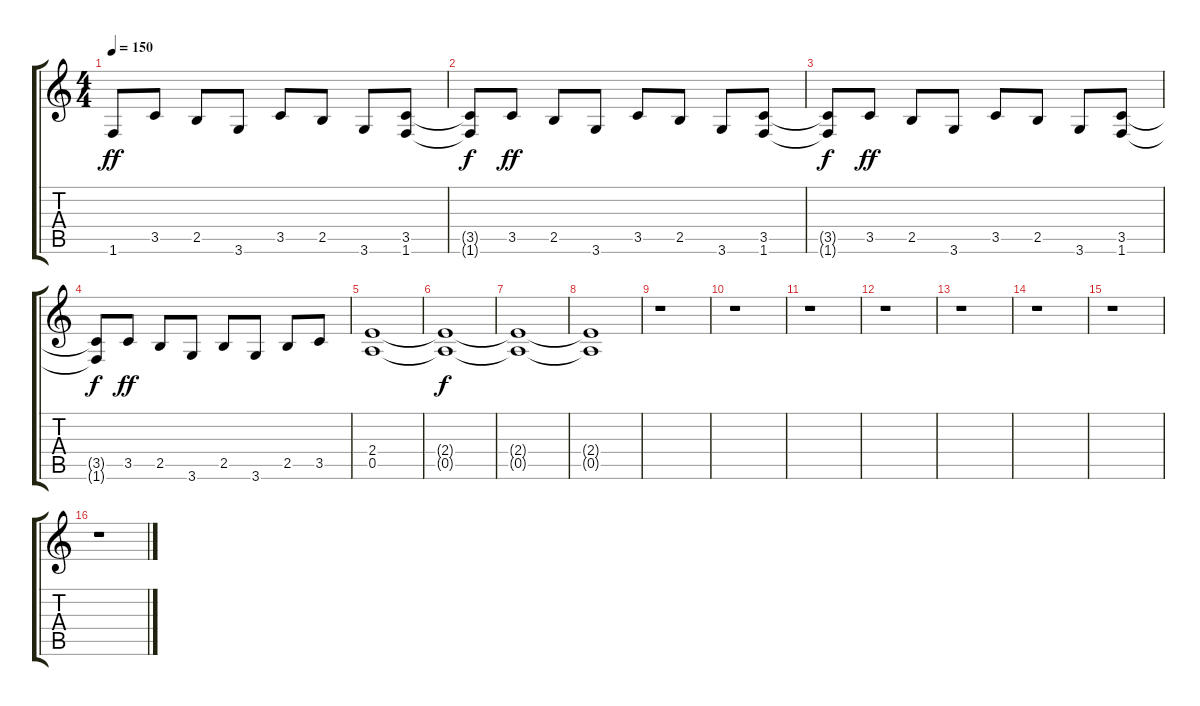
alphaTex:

\track "" {instrument distortionguitar}
\staff {score tabs}
\tuning (E4 B3 G3 D3 A2 E2) {hide}
\ts (4 4)
\tempo 150
\clef g2
\ks c
1.6.8{dy ff} 3.5.8 2.5.8 3.6.8 3.5.8 2.5.8 3.6.8 (3.5 1.6).8 |
(3.5{t} 1.6{t}).8{dy f} 3.5.8{dy ff} 2.5.8 3.6.8 3.5.8 2.5.8 3.6.8 (3.5 1.6).8 |
(3.5{t} 1.6{t}).8{dy f} 3.5.8{dy ff} 2.5.8 3.6.8 3.5.8 2.5.8 3.6.8 (3.5 1.6).8 |
(3.5{t} 1.6{t}).8{dy f} 3.5.8{dy ff} 2.5.8 3.6.8 2.5.8 3.6.8 2.5.8 3.5.8 |
(2.4 0.5).1 |
(2.4{t} 0.5{t}).1{dy f} |
(2.4{t} 0.5{t}).1 |
(2.4{t} 0.5{t}).1 |
r.1 |
r.1 |
r.1 |
r.1 |
r.1 |
r.1 |
r.1 |
r.1
